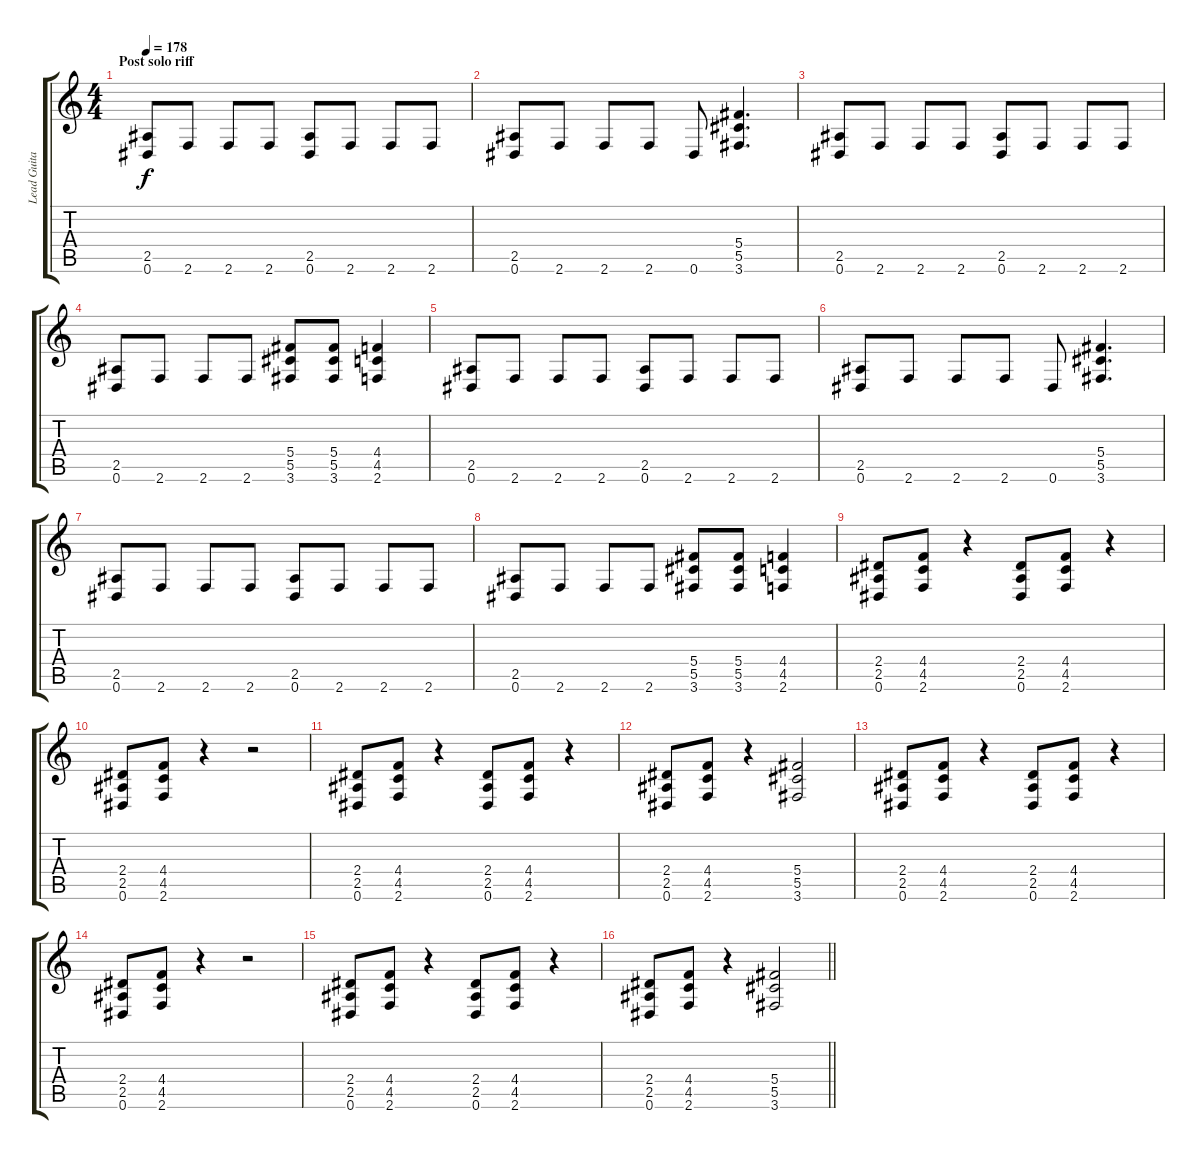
\track ("Lead Guitar" "Lead Guita") {instrument distortionguitar}
\staff {score tabs}
\tuning (Eb4 Bb3 Gb3 Db3 Ab2 Eb2) {hide}
\ts (4 4)
\section ("" "Post solo riff")
\tempo 178
\clef g2
\ks c
(2.5 0.6).8{dy f} 2.6.8 2.6.8 2.6.8 (2.5 0.6).8 2.6.8 2.6.8 2.6.8 |
(2.5 0.6).8 2.6.8 2.6.8 2.6.8 0.6.8 (5.4 5.5 3.6).4{d} |
(2.5 0.6).8 2.6.8 2.6.8 2.6.8 (2.5 0.6).8 2.6.8 2.6.8 2.6.8 |
(2.5 0.6).8 2.6.8 2.6.8 2.6.8 (5.4 5.5 3.6).8 (5.4 5.5 3.6).8 (4.4 4.5 2.6).4 |
(2.5 0.6).8 2.6.8 2.6.8 2.6.8 (2.5 0.6).8 2.6.8 2.6.8 2.6.8 |
(2.5 0.6).8 2.6.8 2.6.8 2.6.8 0.6.8 (5.4 5.5 3.6).4{d} |
(2.5 0.6).8 2.6.8 2.6.8 2.6.8 (2.5 0.6).8 2.6.8 2.6.8 2.6.8 |
(2.5 0.6).8 2.6.8 2.6.8 2.6.8 (5.4 5.5 3.6).8 (5.4 5.5 3.6).8 (4.4 4.5 2.6).4 |
(2.4 2.5 0.6).8 (4.4 4.5 2.6).8 r.4 (2.4 2.5 0.6).8 (4.4 4.5 2.6).8 r.4 |
(2.4 2.5 0.6).8 (4.4 4.5 2.6).8 r.4 r.2 |
(2.4 2.5 0.6).8 (4.4 4.5 2.6).8 r.4 (2.4 2.5 0.6).8 (4.4 4.5 2.6).8 r.4 |
(2.4 2.5 0.6).8 (4.4 4.5 2.6).8 r.4 (5.4 5.5 3.6).2 |
(2.4 2.5 0.6).8 (4.4 4.5 2.6).8 r.4 (2.4 2.5 0.6).8 (4.4 4.5 2.6).8 r.4 |
(2.4 2.5 0.6).8 (4.4 4.5 2.6).8 r.4 r.2 |
(2.4 2.5 0.6).8 (4.4 4.5 2.6).8 r.4 (2.4 2.5 0.6).8 (4.4 4.5 2.6).8 r.4 |
\barLineRight lightlight
(2.4 2.5 0.6).8 (4.4 4.5 2.6).8 r.4 (5.4 5.5 3.6).2
